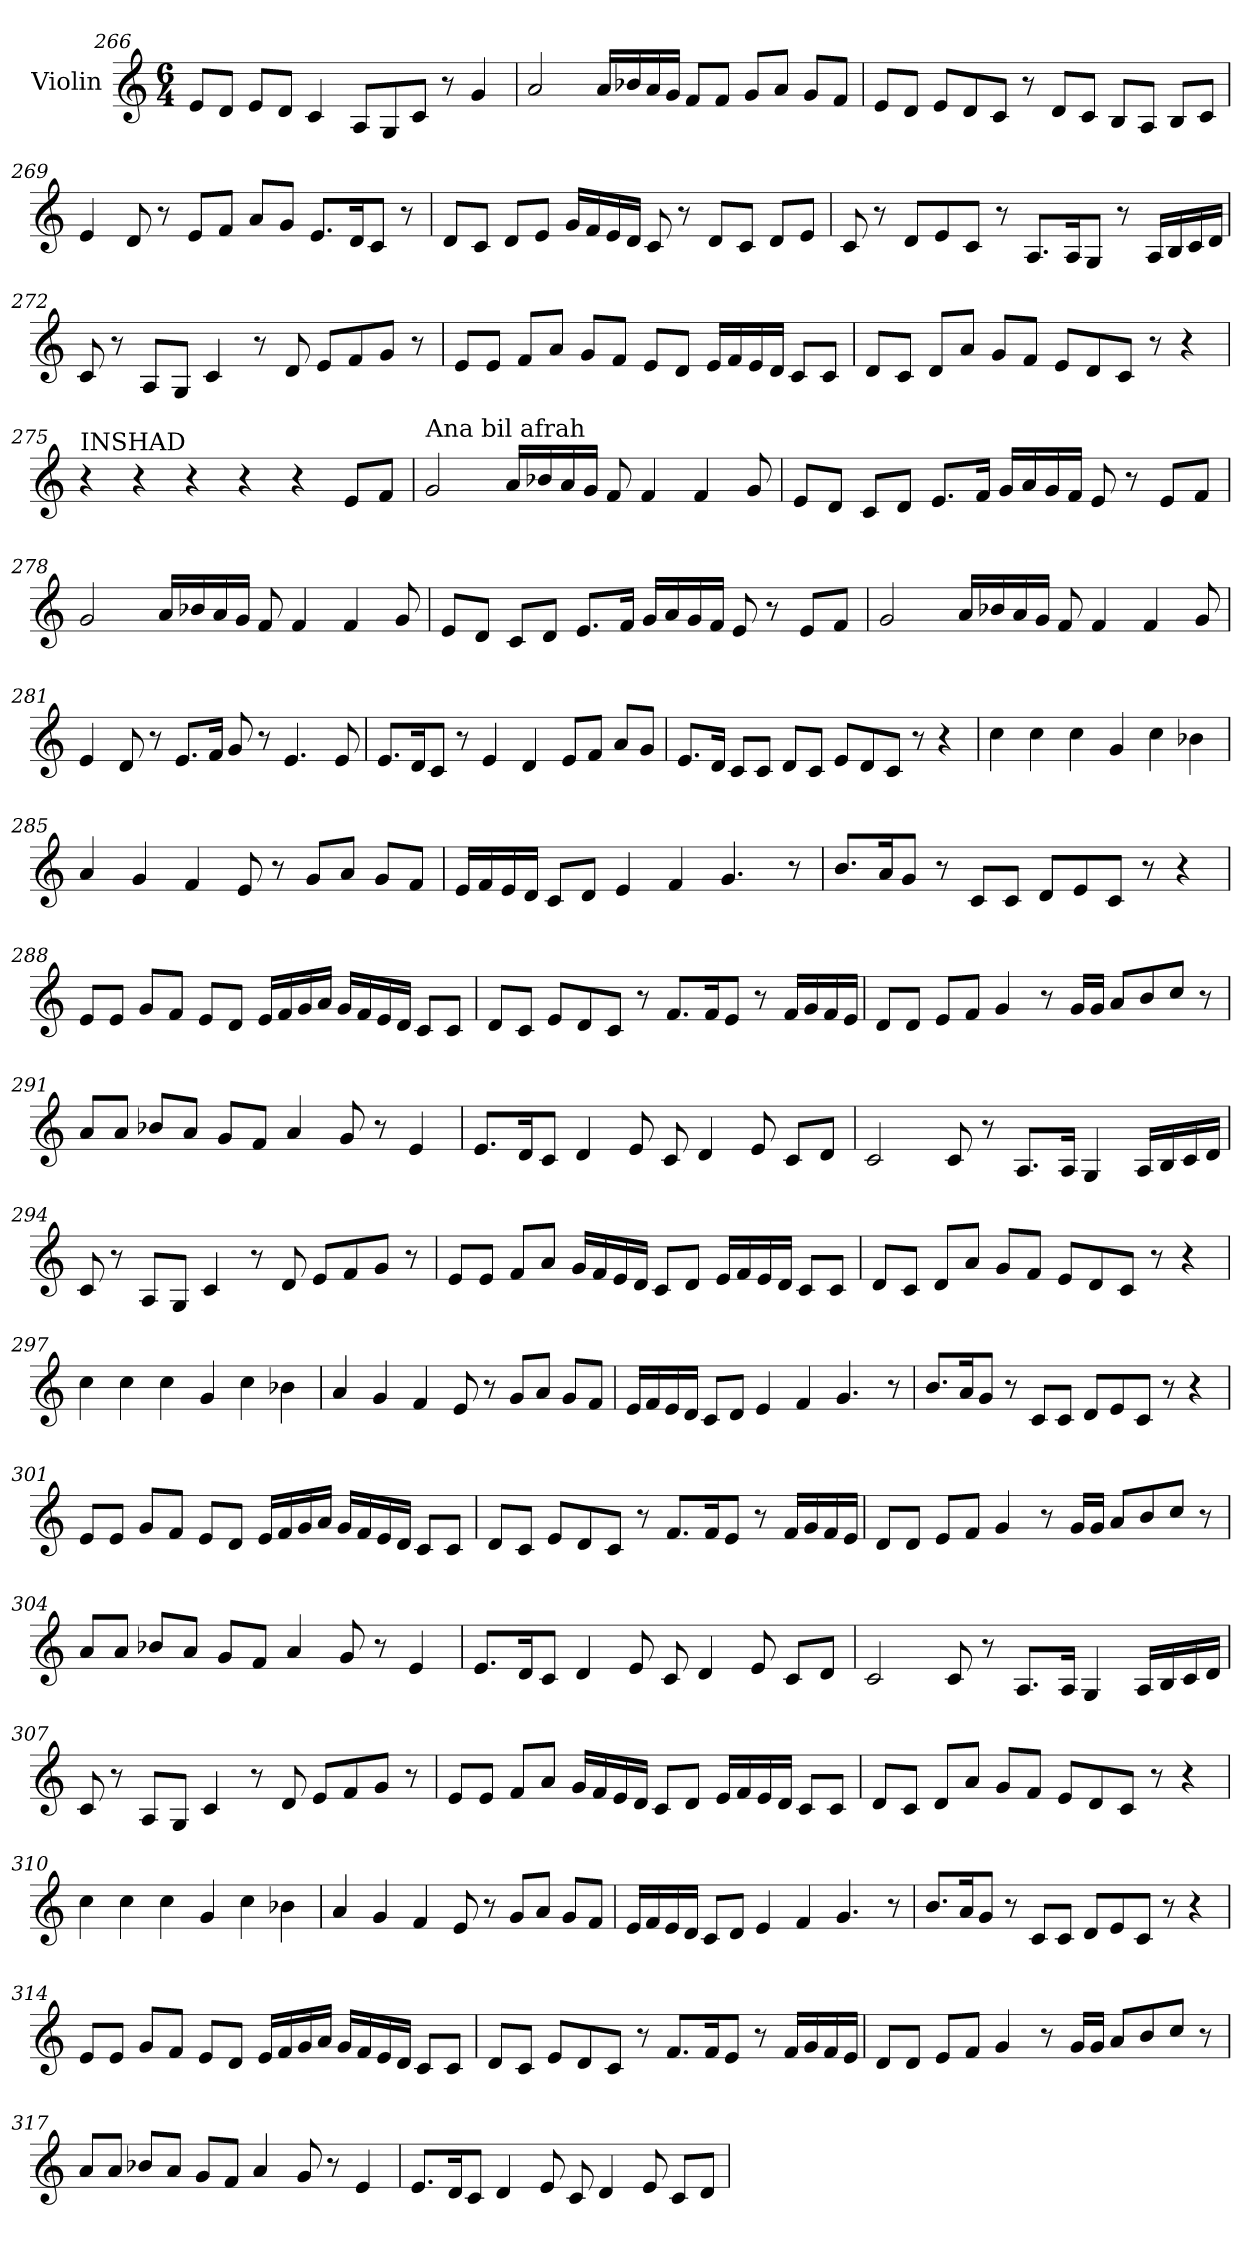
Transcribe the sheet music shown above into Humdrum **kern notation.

**kern
*part1
*staff1
*I"Violin
!!LO:LB:g=z
*clefG2
*k[]
*C:
*M6/4
=266
8e/L
8d/J
8e/L
8d/J
4c/
8A/L
8G/
8c/J
8r
4g/
=267
2a/
16a/LL
16b-X/
16a/
16g/JJ
8f/L
8f/J
8g/L
8a/J
8g/L
8f/J
=268
8e/L
8d/J
8e/L
8d/
8c/J
8r
8d/L
8c/J
8B/L
8A/J
8B/L
8c/J
!!LO:PB:g=z
=269
4e/
8d/
8r
8e/L
8f/J
8a/L
8g/J
8.e/L
16d/K
8c/J
8r
=270
8d/L
8c/J
8d/L
8e/J
16g/LL
16f/
16e/
16d/JJ
8c/
8r
8d/L
8c/J
8d/L
8e/J
=271
8c/
8r
8d/L
8e/
8c/J
8r
8.A/L
16A/K
8G/J
8r
16A/LL
16B/
16c/
16d/JJ
!!LO:LB:g=z
=272
8c/
8r
8A/L
8G/J
4c/
8r
8d/
8e/L
8f/
8g/J
8r
=273
8e/L
8e/J
8f/L
8a/J
8g/L
8f/J
8e/L
8d/J
16e/LL
16f/
16e/
16d/JJ
8c/L
8c/J
!!LO:PB:g=z
=274
8d/L
8c/J
8d/L
8a/J
8g/L
8f/J
8e/L
8d/
8c/J
8r
4r
!!LO:PB:g=z
=275
*MM80
!LO:TX:a:t=INSHAD
4r
4r
4r
4r
4r
8e/L
8f/J
=276
!LO:TX:a:t=Ana bil afrah
2g/
16a/LL
16b-X/
16a/
16g/JJ
8f/
4f/
4f/
8g/
=277
8e/L
8d/J
8c/L
8d/J
8.e/L
16f/Jk
16g/LL
16a/
16g/
16f/JJ
8e/
8r
8e/L
8f/J
!!LO:LB:g=z
=278
2g/
16a/LL
16b-X/
16a/
16g/JJ
8f/
4f/
4f/
8g/
=279
8e/L
8d/J
8c/L
8d/J
8.e/L
16f/Jk
16g/LL
16a/
16g/
16f/JJ
8e/
8r
8e/L
8f/J
!!LO:PB:g=z
=280
2g/
16a/LL
16b-X/
16a/
16g/JJ
8f/
4f/
4f/
8g/
!!LO:PB:g=z
=281
4e/
8d/
8r
8.e/L
16f/Jk
8g/
8r
4.e/
8e/
=282
8.e/L
16d/K
8c/J
8r
4e/
4d/
8e/L
8f/J
8a/L
8g/J
=283
8.e/L
16d/Jk
8c/L
8c/J
8d/L
8c/J
8e/L
8d/
8c/J
8r
4r
!!LO:LB:g=z
=284
4cc\
4cc\
4cc\
4g/
4cc\
4b-X\
=285
4a/
4g/
4f/
8e/
8r
8g/L
8a/J
8g/L
8f/J
!!LO:LB:g=z
=286
16e/LL
16f/
16e/
16d/JJ
8c/L
8d/J
4e/
4f/
4.g/
8r
=287
8.b/L
16a/K
8g/J
8r
8c/L
8c/J
8d/L
8e/
8c/J
8r
4r
=288
8e/L
8e/J
8g/L
8f/J
8e/L
8d/J
16e/LL
16f/
16g/
16a/JJ
16g/LL
16f/
16e/
16d/JJ
8c/L
8c/J
!!LO:LB:g=z
=289
8d/L
8c/J
8e/L
8d/
8c/J
8r
8.f/L
16f/K
8e/J
8r
16f/LL
16g/
16f/
16e/JJ
!!LO:PB:g=z
=290
8d/L
8d/J
8e/L
8f/J
4g/
8r
16g/LL
16g/JJ
8a/L
8b/
8cc/J
8r
=291
8a/L
8a/J
8b-X/L
8a/J
8g/L
8f/J
4a/
8g/
8r
4e/
!!LO:PB:g=z
=292
8.e/L
16d/K
8c/J
4d/
8e/
8c/
4d/
8e/
8c/L
8d/J
!!LO:PB:g=z
=293
2c/
8c/
8r
8.A/L
16A/Jk
4G/
16A/LL
16B/
16c/
16d/JJ
!!LO:LB:g=z
=294
8c/
8r
8A/L
8G/J
4c/
8r
8d/
8e/L
8f/
8g/J
8r
=295
8e/L
8e/J
8f/L
8a/J
16g/LL
16f/
16e/
16d/JJ
8c/L
8d/J
16e/LL
16f/
16e/
16d/JJ
8c/L
8c/J
!!LO:PB:g=z
=296
8d/L
8c/J
8d/L
8a/J
8g/L
8f/J
8e/L
8d/
8c/J
8r
4r
!!LO:PB:g=z
=297
4cc\
4cc\
4cc\
4g/
4cc\
4b-X\
!!LO:LB:g=z
=298
4a/
4g/
4f/
8e/
8r
8g/L
8a/J
8g/L
8f/J
=299
16e/LL
16f/
16e/
16d/JJ
8c/L
8d/J
4e/
4f/
4.g/
8r
!!LO:PB:g=z
=300
8.b/L
16a/K
8g/J
8r
8c/L
8c/J
8d/L
8e/
8c/J
8r
4r
!!LO:PB:g=z
=301
8e/L
8e/J
8g/L
8f/J
8e/L
8d/J
16e/LL
16f/
16g/
16a/JJ
16g/LL
16f/
16e/
16d/JJ
8c/L
8c/J
!!LO:LB:g=z
=302
8d/L
8c/J
8e/L
8d/
8c/J
8r
8.f/L
16f/K
8e/J
8r
16f/LL
16g/
16f/
16e/JJ
=303
8d/L
8d/J
8e/L
8f/J
4g/
8r
16g/LL
16g/JJ
8a/L
8b/
8cc/J
8r
!!LO:PB:g=z
=304
8a/L
8a/J
8b-X/L
8a/J
8g/L
8f/J
4a/
8g/
8r
4e/
!!LO:PB:g=z
=305
8.e/L
16d/K
8c/J
4d/
8e/
8c/
4d/
8e/
8c/L
8d/J
!!LO:PB:g=z
=306
2c/
8c/
8r
8.A/L
16A/Jk
4G/
16A/LL
16B/
16c/
16d/JJ
=307
8c/
8r
8A/L
8G/J
4c/
8r
8d/
8e/L
8f/
8g/J
8r
!!LO:PB:g=z
=308
8e/L
8e/J
8f/L
8a/J
16g/LL
16f/
16e/
16d/JJ
8c/L
8d/J
16e/LL
16f/
16e/
16d/JJ
8c/L
8c/J
!!LO:PB:g=z
=309
8d/L
8c/J
8d/L
8a/J
8g/L
8f/J
8e/L
8d/
8c/J
8r
4r
=310
4cc\
4cc\
4cc\
4g/
4cc\
4b-X\
!!LO:PB:g=z
=311
4a/
4g/
4f/
8e/
8r
8g/L
8a/J
8g/L
8f/J
!!LO:PB:g=z
=312
16e/LL
16f/
16e/
16d/JJ
8c/L
8d/J
4e/
4f/
4.g/
8r
=313
8.b/L
16a/K
8g/J
8r
8c/L
8c/J
8d/L
8e/
8c/J
8r
4r
!!LO:PB:g=z
=314
8e/L
8e/J
8g/L
8f/J
8e/L
8d/J
16e/LL
16f/
16g/
16a/JJ
16g/LL
16f/
16e/
16d/JJ
8c/L
8c/J
!!LO:PB:g=z
=315
8d/L
8c/J
8e/L
8d/
8c/J
8r
8.f/L
16f/K
8e/J
8r
16f/LL
16g/
16f/
16e/JJ
=316
8d/L
8d/J
8e/L
8f/J
4g/
8r
16g/LL
16g/JJ
8a/L
8b/
8cc/J
8r
!!LO:PB:g=z
=317
8a/L
8a/J
8b-X/L
8a/J
8g/L
8f/J
4a/
8g/
8r
4e/
!!LO:PB:g=z
=318
8.e/L
16d/K
8c/J
4d/
8e/
8c/
4d/
8e/
8c/L
8d/J
=
*-
